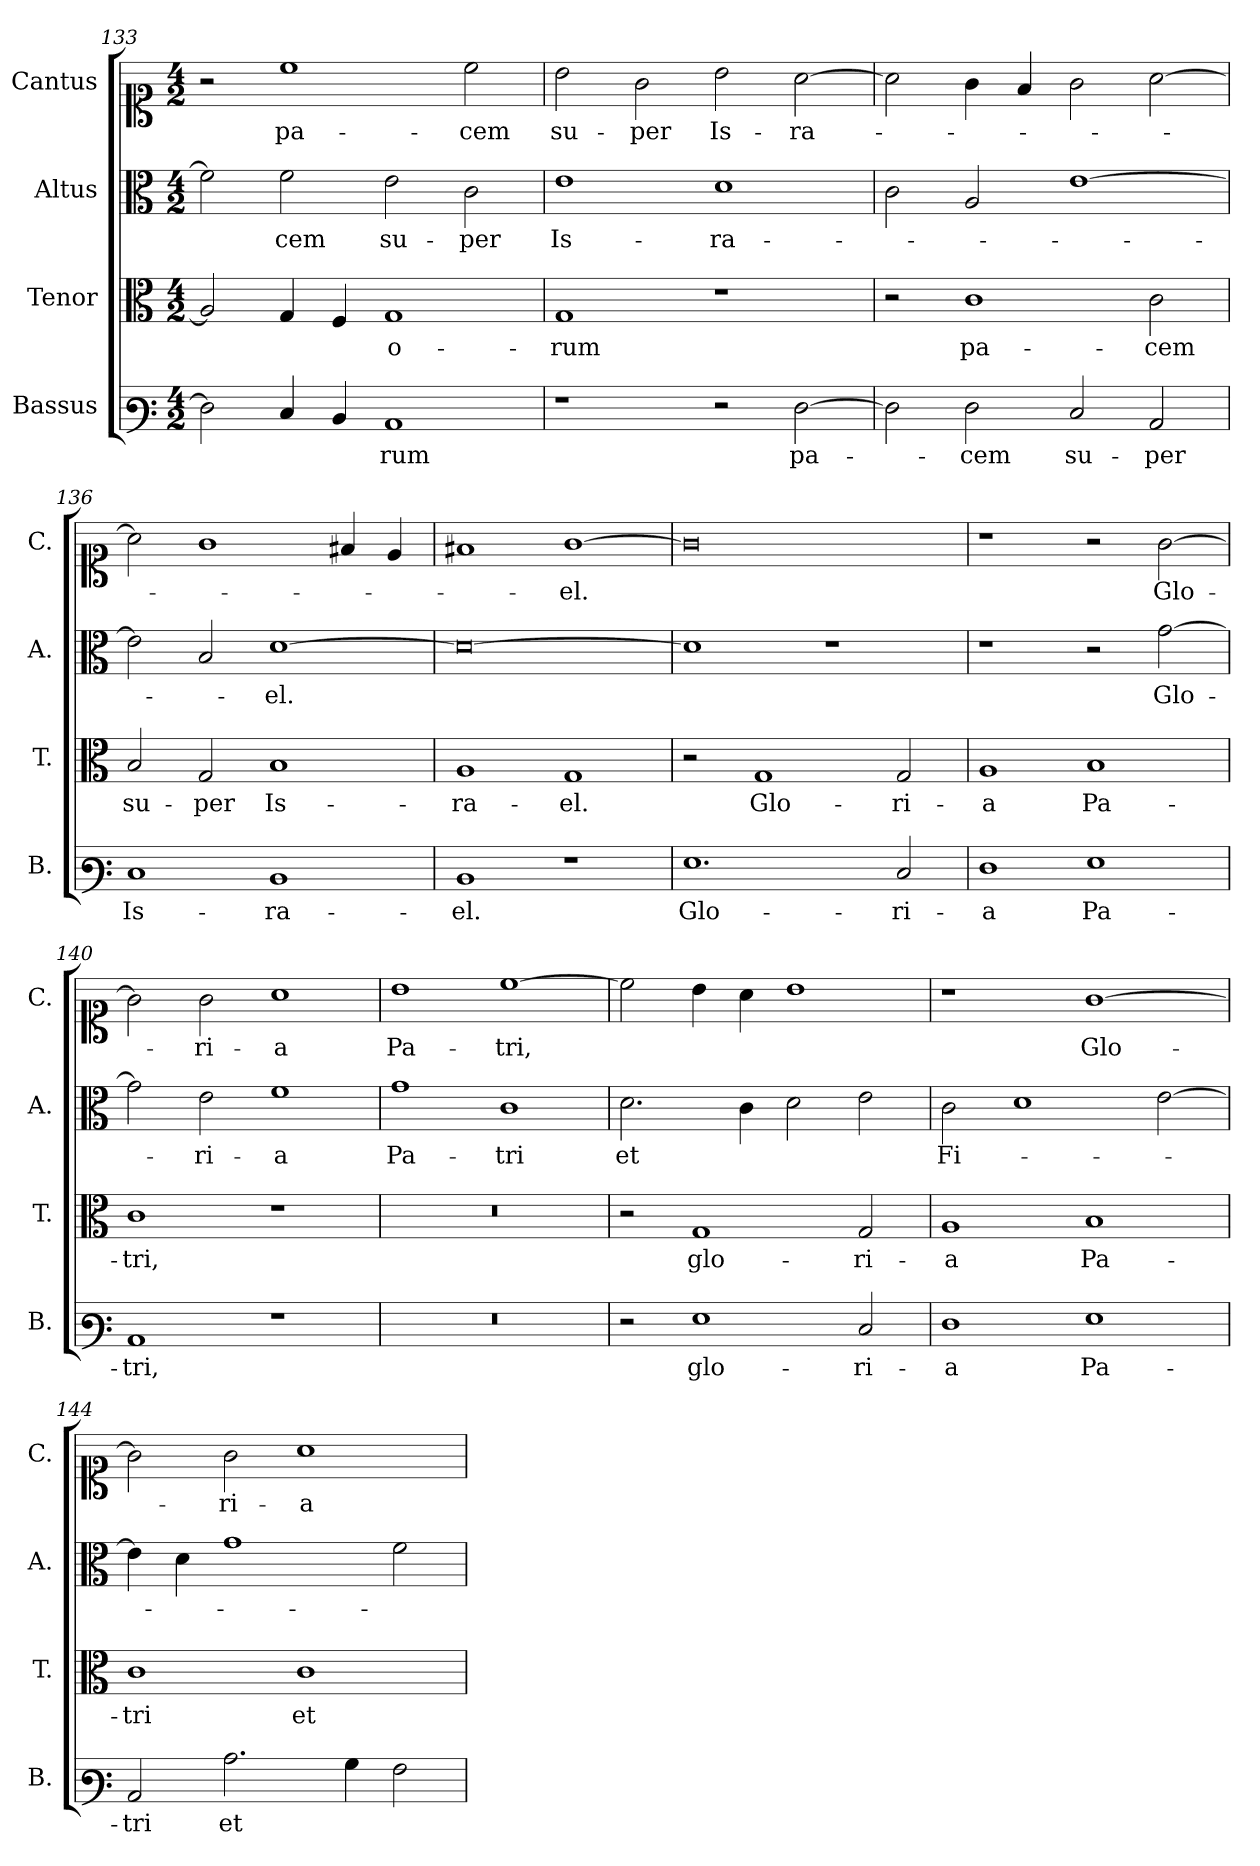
**kern	**text	**kern	**text	**kern	**text	**kern	**text
*part4	*part4	*part3	*part3	*part2	*part2	*part1	*part1
*staff4	*staff4	*staff3	*staff3	*staff2	*staff2	*staff1	*staff1
*I"Bassus	*	*I"Tenor	*	*I"Altus	*	*I"Cantus	*
*I'B.	*	*I'T.	*	*I'A.	*	*I'C.	*
*clefF3	*	*clefC3	*	*clefC3	*	*clefC1	*
*k[]	*	*k[]	*	*k[]	*	*k[]	*
*M4/2	*	*M4/2	*	*M4/2	*	*M4/2	*
=133	=133	=133	=133	=133	=133	=133	=133
2F\]	.	2A/]	.	2f\]	.	2r	.
4E/	.	4G/	.	2f\	-cem	1cc	pa-
4D/	.	4F/	.	.	.	.	.
1C	-rum	1G	-o-	2e\	su-	.	.
.	.	.	.	2c\	-per	2cc\	-cem
=134	=134	=134	=134	=134	=134	=134	=134
1r	.	1G	-rum	1e	Is-	2b\	su-
.	.	.	.	.	.	2g\	-per
2r	.	1r	.	1d	-ra-	2b\	Is-
[2F\	pa-	.	.	.	.	[2a\	-ra-
=135	=135	=135	=135	=135	=135	=135	=135
2F\]	.	2r	.	2c\	.	2a\]	.
2F\	-cem	1c	pa-	2A/	.	4g\	.
.	.	.	.	.	.	4f/	.
2E/	su-	.	.	[1e	.	2g\	.
2C/	-per	2c\	-cem	.	.	[2a\	.
!!LO:LB:g=z
=136	=136	=136	=136	=136	=136	=136	=136
1E	Is-	2B/	su-	2e\]	.	2a\]	.
.	.	2G/	-per	2B/	.	1g	.
1D	-ra-	1B	Is-	[1d	-el.	.	.
.	.	.	.	.	.	4f#X/	.
.	.	.	.	.	.	4e/	.
=137	=137	=137	=137	=137	=137	=137	=137
1D	-el.	1A	-ra-	0d_	.	1f#X	.
1r	.	1G	-el.	.	.	[1g	-el.
=138	=138	=138	=138	=138	=138	=138	=138
1.G	Glo-	2r	.	1d]	.	0g]	.
.	.	1G	Glo-	.	.	.	.
.	.	.	.	1r	.	.	.
2E/	-ri-	2G/	-ri-	.	.	.	.
=139	=139	=139	=139	=139	=139	=139	=139
1F	-a	1A	-a	1r	.	1r	.
1G	Pa-	1B	Pa-	2r	.	2r	.
.	.	.	.	[2g\	Glo-	[2g\	Glo-
=140	=140	=140	=140	=140	=140	=140	=140
1C	-tri,	1c	-tri,	2g\]	.	2g\]	.
.	.	.	.	2e\	-ri-	2g\	-ri-
1r	.	1r	.	1f	-a	1a	-a
=141	=141	=141	=141	=141	=141	=141	=141
!LO:N:vis=1	!	!LO:N:vis=1	!	!	!	!	!
0r	.	0r	.	1g	Pa-	1b	Pa-
.	.	.	.	1c	-tri	[1cc	-tri,
=142	=142	=142	=142	=142	=142	=142	=142
2r	.	2r	.	2.d\	et	2cc\]	.
1G	glo-	1G	glo-	.	.	4b\	.
.	.	.	.	4c\	.	4a\	.
.	.	.	.	2d\	.	1b	.
2E/	-ri-	2G/	-ri-	2e\	.	.	.
!!LO:PB:g=z
=143	=143	=143	=143	=143	=143	=143	=143
1F	-a	1A	-a	2c\	Fi-	1r	.
.	.	.	.	1d	.	.	.
1G	Pa-	1B	Pa-	.	.	[1g	Glo-
.	.	.	.	[2e\	.	.	.
=144	=144	=144	=144	=144	=144	=144	=144
2C/	-tri	1c	-tri	4e\]	.	2g\]	.
.	.	.	.	4d\	.	.	.
2.c\	et	.	.	1g	.	2g\	ri-
.	.	1c	et	.	.	1a	-a
4B\	.	.	.	.	.	.	.
2A\	.	.	.	2f\	.	.	.
=	=	=	=	=	=	=	=
*-	*-	*-	*-	*-	*-	*-	*-
